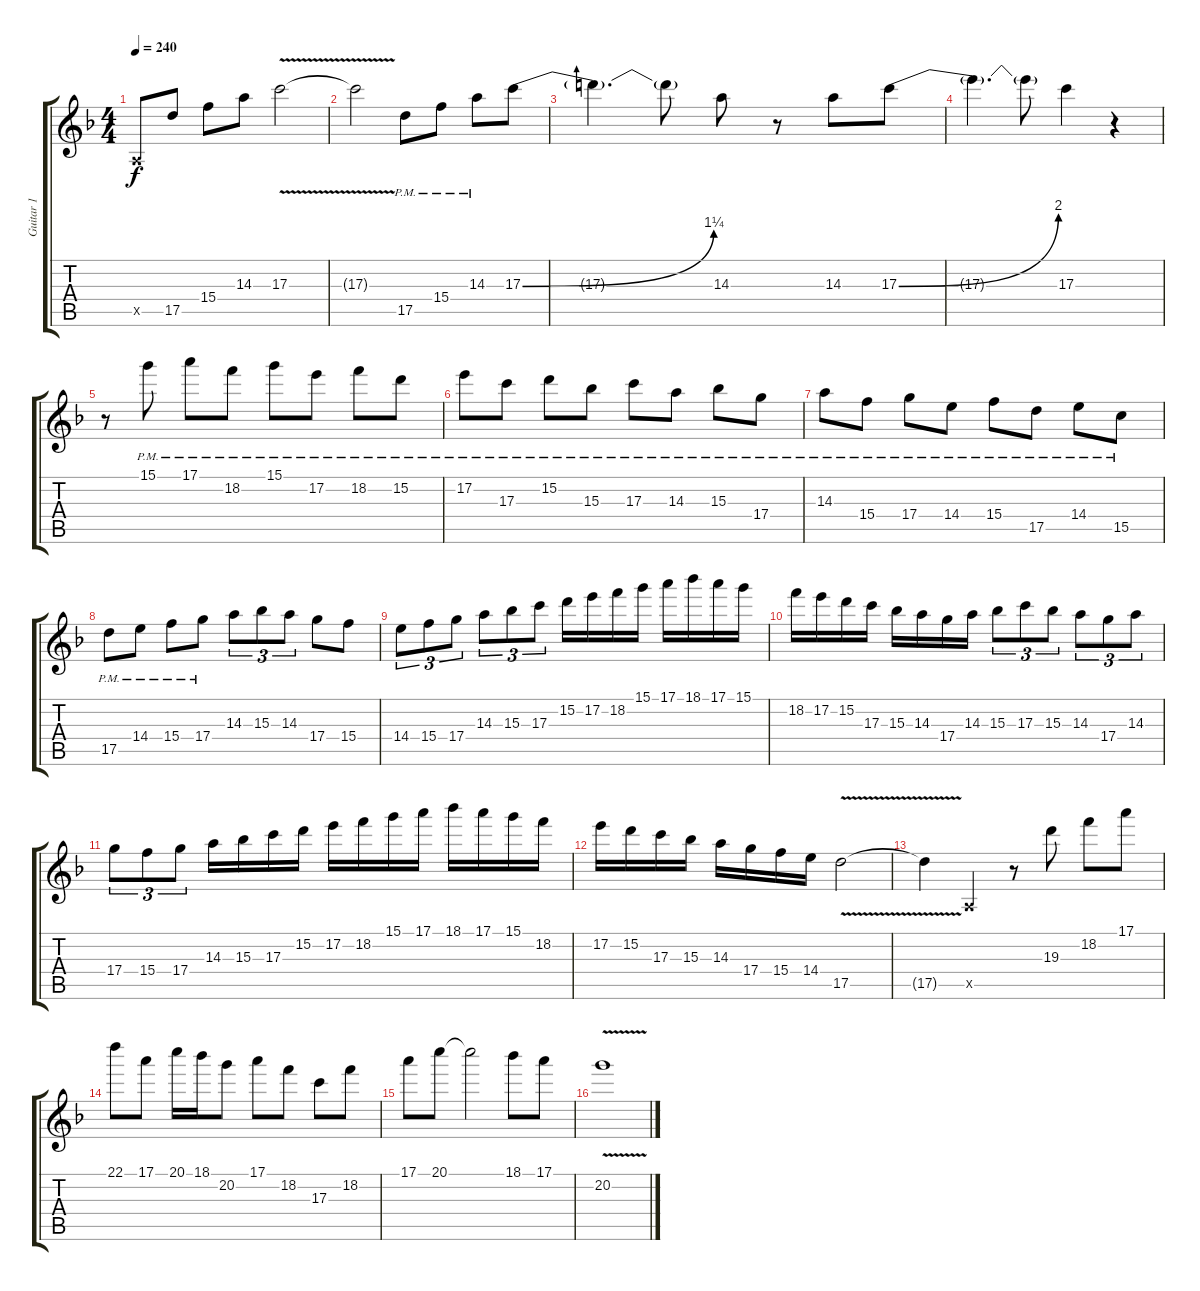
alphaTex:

\track ("Guitar 1" "Guitar 1") {instrument distortionguitar}
\staff {score tabs}
\tuning (E4 B3 G3 D3 A2 E2) {hide}
\ts (4 4)
\tempo 240
\clef g2
\ks f
0.5{x}.8{dy f} 17.5.8 15.4.8 14.3.8 17.3{v}.2 |
17.3{t}.2 17.5{pm}.8 15.4{pm}.8 14.3{pm}.8 17.3{be (bend 0 0 60 5)}.8 |
17.3{t}.4{d} 17.3{t}.8 14.3.8 r.8 14.3.8 17.3{be (bend 0 0 60 8)}.8 |
17.3{t}.4{d} 17.3{t}.8 17.3.4 r.4 |
r.8 15.1{pm}.8 17.1{pm}.8 18.2{pm}.8 15.1{pm}.8 17.2{pm}.8 18.2{pm}.8 15.2{pm}.8 |
17.2{pm}.8 17.3{pm}.8 15.2{pm}.8 15.3{pm}.8 17.3{pm}.8 14.3{pm}.8 15.3{pm}.8 17.4{pm}.8 |
14.3{pm}.8 15.4{pm}.8 17.4{pm}.8 14.4{pm}.8 15.4{pm}.8 17.5{pm}.8 14.4{pm}.8 15.5{pm}.8 |
17.5{pm}.8 14.4{pm}.8 15.4{pm}.8 17.4{pm}.8 14.3.8{tu (3 2)} 15.3.8{tu (3 2)} 14.3.8{tu (3 2)} 17.4.8 15.4.8 |
14.4.8{tu (3 2)} 15.4.8{tu (3 2)} 17.4.8{tu (3 2)} 14.3.8{tu (3 2)} 15.3.8{tu (3 2)} 17.3.8{tu (3 2)} 15.2.16 17.2.16 18.2.16 15.1.16 17.1.16 18.1.16 17.1.16 15.1.16 |
18.2.16 17.2.16 15.2.16 17.3.16 15.3.16 14.3.16 17.4.16 14.3.16 15.3.8{tu (3 2)} 17.3.8{tu (3 2)} 15.3.8{tu (3 2)} 14.3.8{tu (3 2)} 17.4.8{tu (3 2)} 14.3.8{tu (3 2)} |
17.4.8{tu (3 2)} 15.4.8{tu (3 2)} 17.4.8{tu (3 2)} 14.3.16 15.3.16 17.3.16 15.2.16 17.2.16 18.2.16 15.1.16 17.1.16 18.1.16 17.1.16 15.1.16 18.2.16 |
17.2.16 15.2.16 17.3.16 15.3.16 14.3.16 17.4.16 15.4.16 14.4.16 17.5{v}.2 |
17.5{t}.4 0.5{x}.4 r.8 19.3.8 18.2.8 17.1.8 |
22.1.8 17.1.8 20.1.16 18.1.16 20.2.8 17.1.8 18.2.8 17.3.8 18.2.8 |
17.1.8 20.1.8 20.1{t}.2 18.1.8 17.1.8 |
20.2{v}.1
